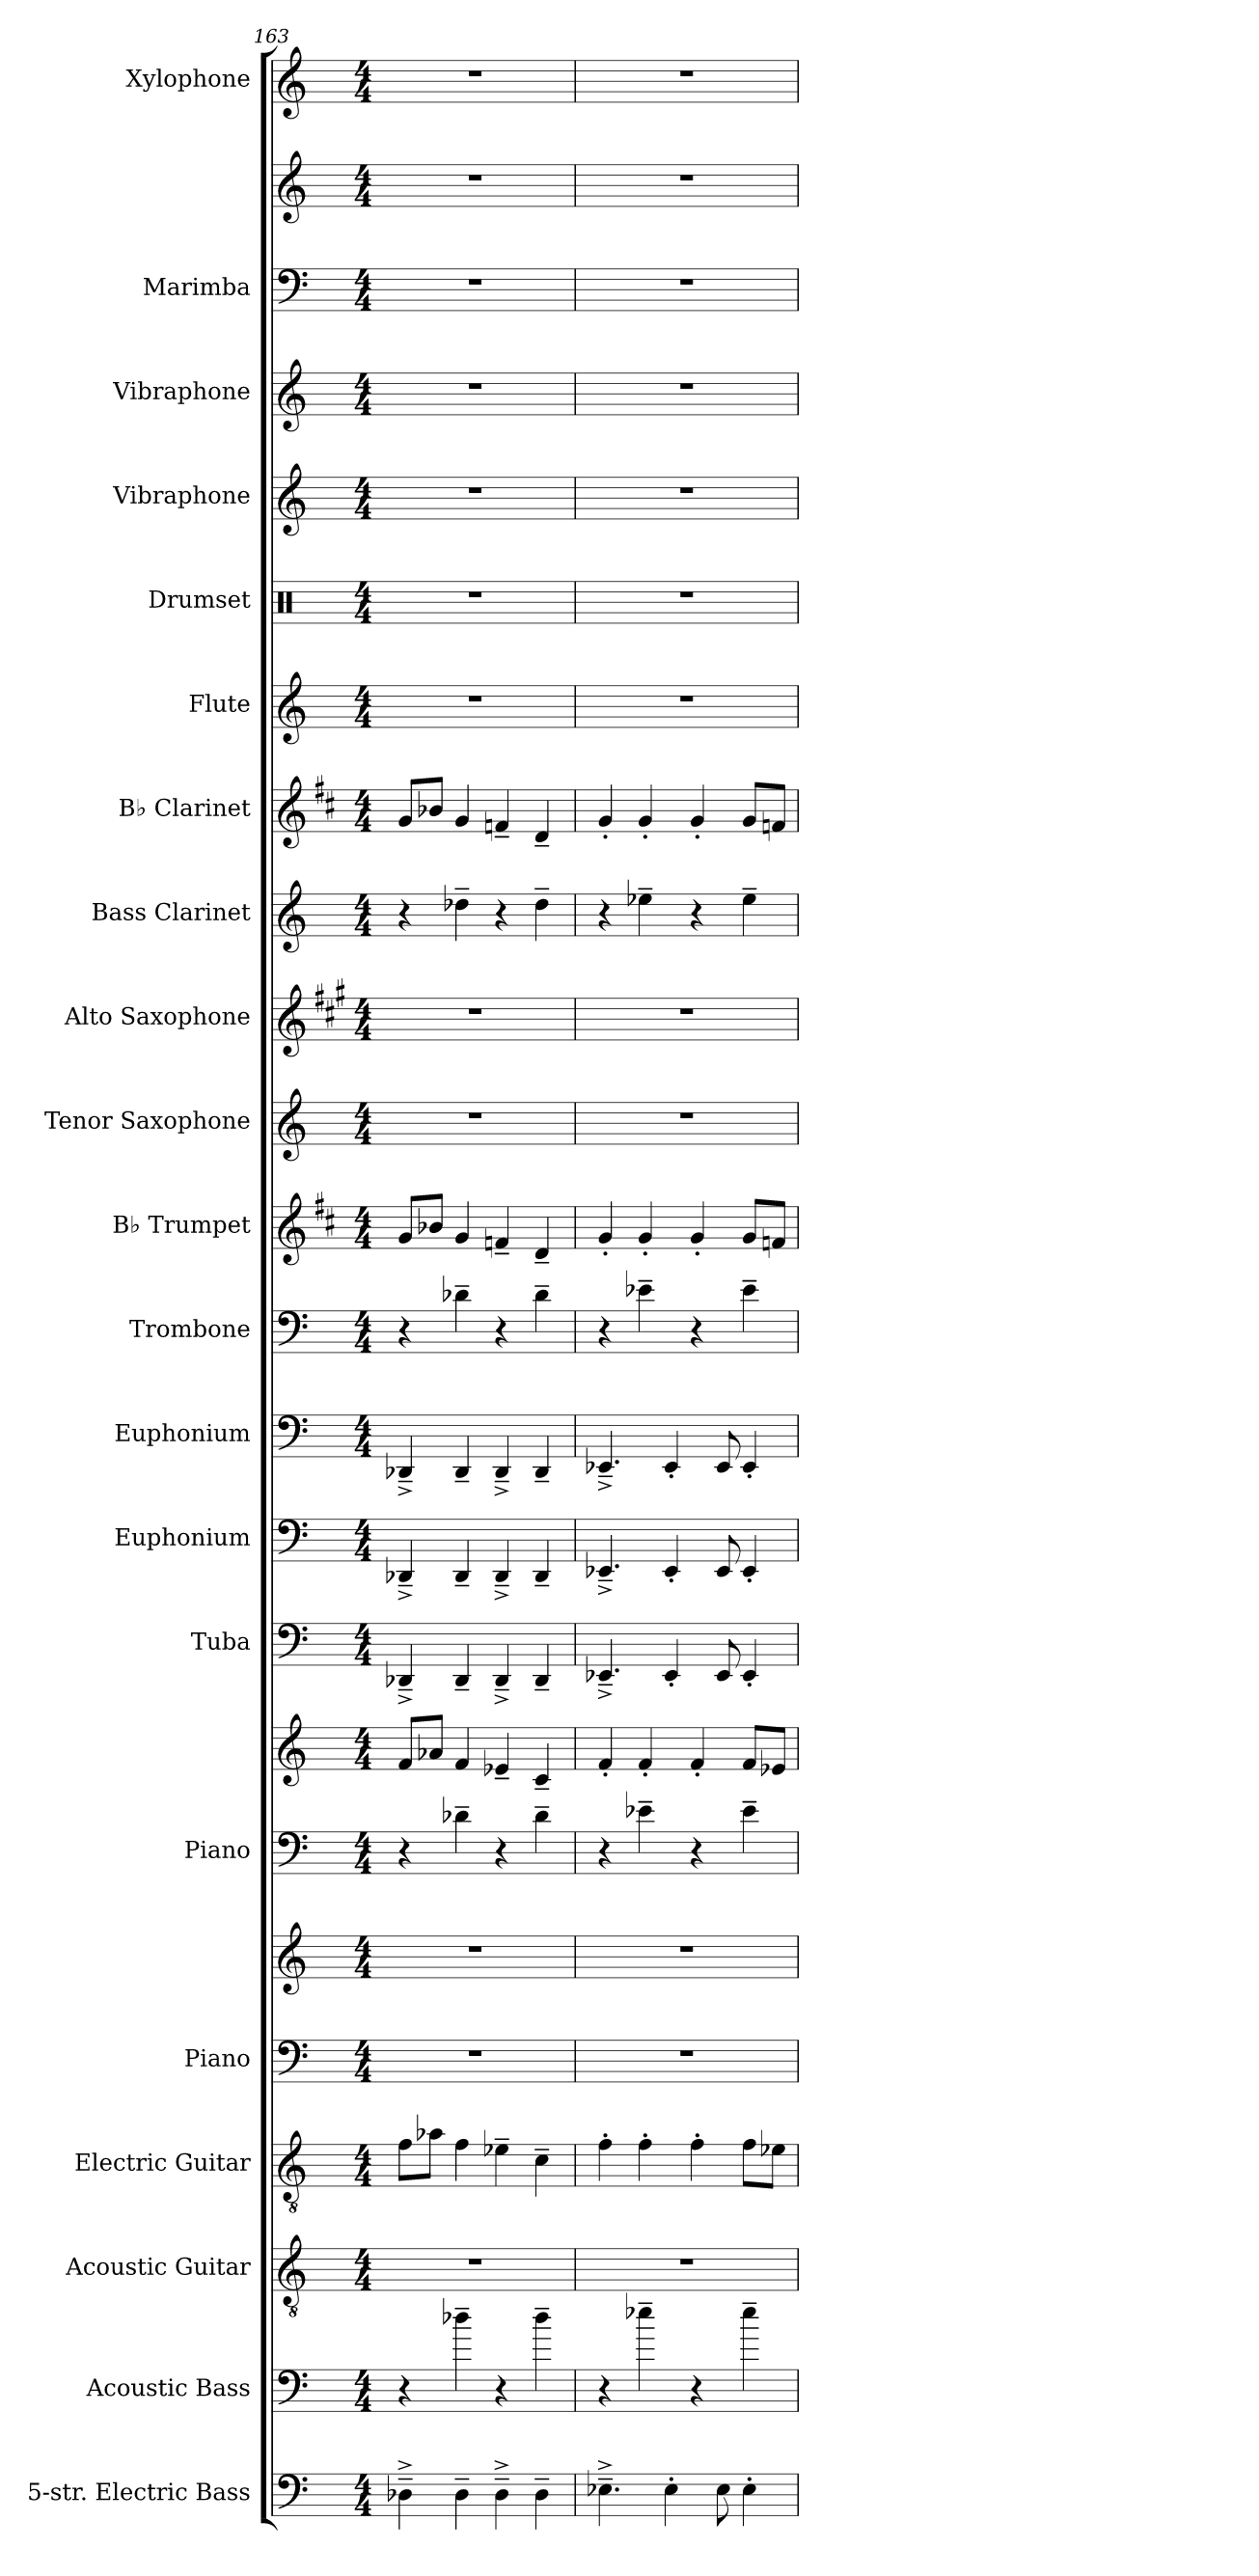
**kern	**kern	**kern	**kern	**kern	**kern	**kern	**kern	**kern	**kern	**kern	**kern	**kern	**kern	**kern	**kern	**kern	**kern	**kern	**kern	**kern	**kern	**kern	**kern
*part21	*part20	*part19	*part18	*part17	*part17	*part16	*part16	*part15	*part14	*part13	*part12	*part11	*part10	*part9	*part8	*part7	*part6	*part5	*part4	*part3	*part2	*part2	*part1
*staff24	*staff23	*staff22	*staff21	*staff20	*staff19	*staff18	*staff17	*staff16	*staff15	*staff14	*staff13	*staff12	*staff11	*staff10	*staff9	*staff8	*staff7	*staff6	*staff5	*staff4	*staff3	*staff2	*staff1
*I"5-str. Electric Bass	*I"Acoustic Bass	*I"Acoustic Guitar	*I"Electric Guitar	*I"Piano	*	*I"Piano	*	*I"Tuba	*I"Euphonium	*I"Euphonium	*I"Trombone	*I"B♭ Trumpet	*I"Tenor Saxophone	*I"Alto Saxophone	*I"Bass Clarinet	*I"B♭ Clarinet	*I"Flute	*I"Drumset	*I"Vibraphone	*I"Vibraphone	*I"Marimba	*	*I"Xylophone
*I'El. B.	*I'Bass	*I'Guit.	*I'El. Guit.	*I'Pno.	*	*I'Pno.	*	*I'Tba.	*I'Euph.	*I'Euph.	*I'Tbn.	*I'B♭ Tpt.	*I'T. Sax.	*I'A. Sax.	*I'B. Cl.	*I'B♭ Cl.	*I'Fl.	*I'Drs.	*I'Vib.	*I'Vib.	*I'Mrm.	*	*I'Xyl.
*clefF4	*clefF4	*clefGv2	*clefGv2	*clefF4	*clefG2	*clefF4	*clefG2	*clefF4	*clefF4	*clefF4	*clefF4	*clefG2	*clefG2	*clefG2	*clefG2	*clefG2	*clefG2	*clefX	*clefG2	*clefG2	*clefF4	*clefG2	*clefG2
*ITrd7c12	*ITrd7c12	*	*	*	*	*	*	*	*	*	*	*ITrd1c2	*ITrd8c14	*ITrd5c9	*ITrd8c14	*ITrd1c2	*	*	*	*	*	*	*ITrd-7c-12
*k[]	*k[]	*k[]	*k[]	*k[]	*k[]	*k[]	*k[]	*k[]	*k[]	*k[]	*k[]	*k[]	*k[]	*k[]	*k[]	*k[]	*k[]	*k[]	*k[]	*k[]	*k[]	*k[]	*k[]
*M4/4	*M4/4	*M4/4	*M4/4	*M4/4	*M4/4	*M4/4	*M4/4	*M4/4	*M4/4	*M4/4	*M4/4	*M4/4	*M4/4	*M4/4	*M4/4	*M4/4	*M4/4	*M4/4	*M4/4	*M4/4	*M4/4	*M4/4	*M4/4
=163	=163	=163	=163	=163	=163	=163	=163	=163	=163	=163	=163	=163	=163	=163	=163	=163	=163	=163	=163	=163	=163	=163	=163
4DD-X~^\	4r	1r	8f\L	1r	1r	4r	8f/L	4DD-X~^/	4DD-X~^/	4DD-X~^/	4r	8f/L	1r	1r	4r	8f/L	1r	1r	1r	1r	1r	1r	1r
.	.	.	8a-X\J	.	.	.	8a-X/J	.	.	.	.	8a-X/J	.	.	.	8a-X/J	.	.	.	.	.	.	.
4DD-~\	4d-X~\	.	4f\	.	.	4d-X~\	4f/	4DD-~/	4DD-~/	4DD-~/	4d-X~\	4f/	.	.	4d-X~\	4f/	.	.	.	.	.	.	.
4DD-~^\	4r	.	4e-X~\	.	.	4r	4e-X~/	4DD-~^/	4DD-~^/	4DD-~^/	4r	4e-X~/	.	.	4r	4e-X~/	.	.	.	.	.	.	.
4DD-~\	4d-~\	.	4c~\	.	.	4d-~\	4c~/	4DD-~/	4DD-~/	4DD-~/	4d-~\	4c~/	.	.	4d-~\	4c~/	.	.	.	.	.	.	.
=164	=164	=164	=164	=164	=164	=164	=164	=164	=164	=164	=164	=164	=164	=164	=164	=164	=164	=164	=164	=164	=164	=164	=164
4.EE-X~^\	4r	1r	4f'\	1r	1r	4r	4f'/	4.EE-X~^/	4.EE-X~^/	4.EE-X~^/	4r	4f'/	1r	1r	4r	4f'/	1r	1r	1r	1r	1r	1r	1r
.	4e-X~\	.	4f'\	.	.	4e-X~\	4f'/	.	.	.	4e-X~\	4f'/	.	.	4e-X~\	4f'/	.	.	.	.	.	.	.
4EE-'\	.	.	.	.	.	.	.	4EE-'/	4EE-'/	4EE-'/	.	.	.	.	.	.	.	.	.	.	.	.	.
.	4r	.	4f'\	.	.	4r	4f'/	.	.	.	4r	4f'/	.	.	4r	4f'/	.	.	.	.	.	.	.
8EE-\	.	.	.	.	.	.	.	8EE-/	8EE-/	8EE-/	.	.	.	.	.	.	.	.	.	.	.	.	.
4EE-'\	4e-~\	.	8f\L	.	.	4e-~\	8f/L	4EE-'/	4EE-'/	4EE-'/	4e-~\	8f/L	.	.	4e-~\	8f/L	.	.	.	.	.	.	.
.	.	.	8e-X\J	.	.	.	8e-X/J	.	.	.	.	8e-X/J	.	.	.	8e-X/J	.	.	.	.	.	.	.
=	=	=	=	=	=	=	=	=	=	=	=	=	=	=	=	=	=	=	=	=	=	=	=
*-	*-	*-	*-	*-	*-	*-	*-	*-	*-	*-	*-	*-	*-	*-	*-	*-	*-	*-	*-	*-	*-	*-	*-
